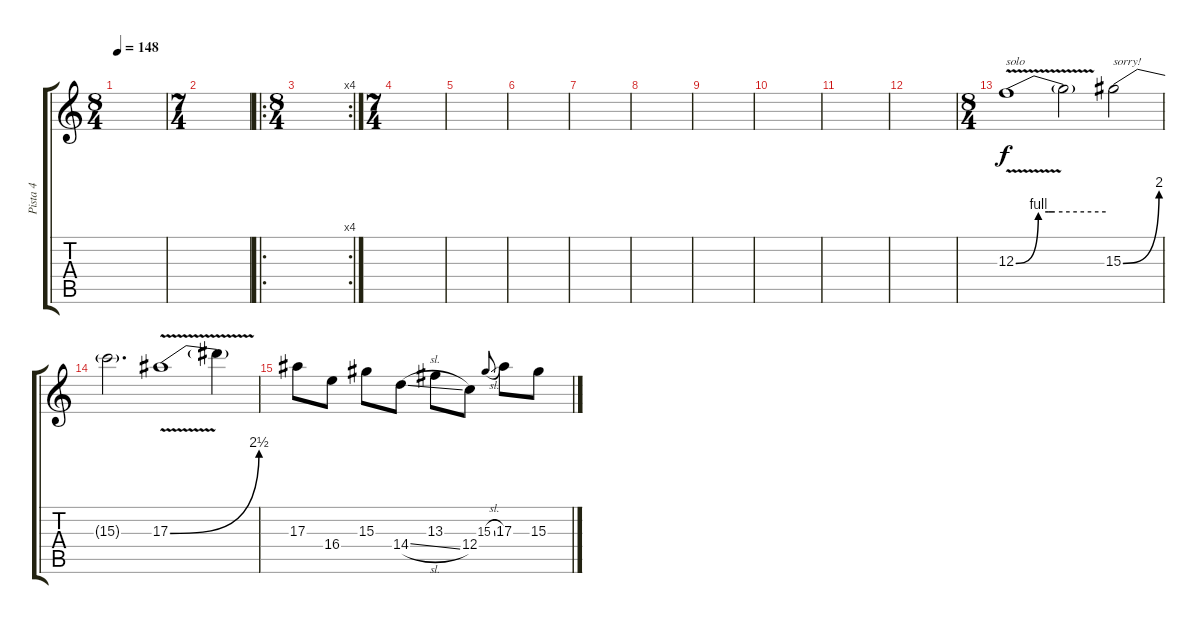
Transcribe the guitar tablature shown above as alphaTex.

\track ("Pista 4" "Pista 4") {instrument distortionguitar}
\staff {score tabs}
\tuning (D4 A3 F3 C3 G2 C2) {hide}
\ts (8 4)
\tempo 148
\clef g2
\ks c
|
\ts (7 4)
|
\ro
\rc 4
\ts (8 4)
|
\ts (7 4)
|
|
|
|
|
|
|
|
|
\ts (8 4)
12.3{be (custom 0 0 15 4 22 4 26 4 60 4) v}.1{txt "solo"} 12.3{t}.2 15.3{be (bend 0 0 60 8)}.2{txt "sorry!"} |
15.3{t}.2{d} 17.3{be (bend 0 0 60 10) v}.1 17.3{t}.4 |
17.3.8 16.4.8 15.3.8 14.4{sl}.8 13.3.8 12.4.8 15.3{sl}.8{gr onbeat} 17.3.8 15.3.8
